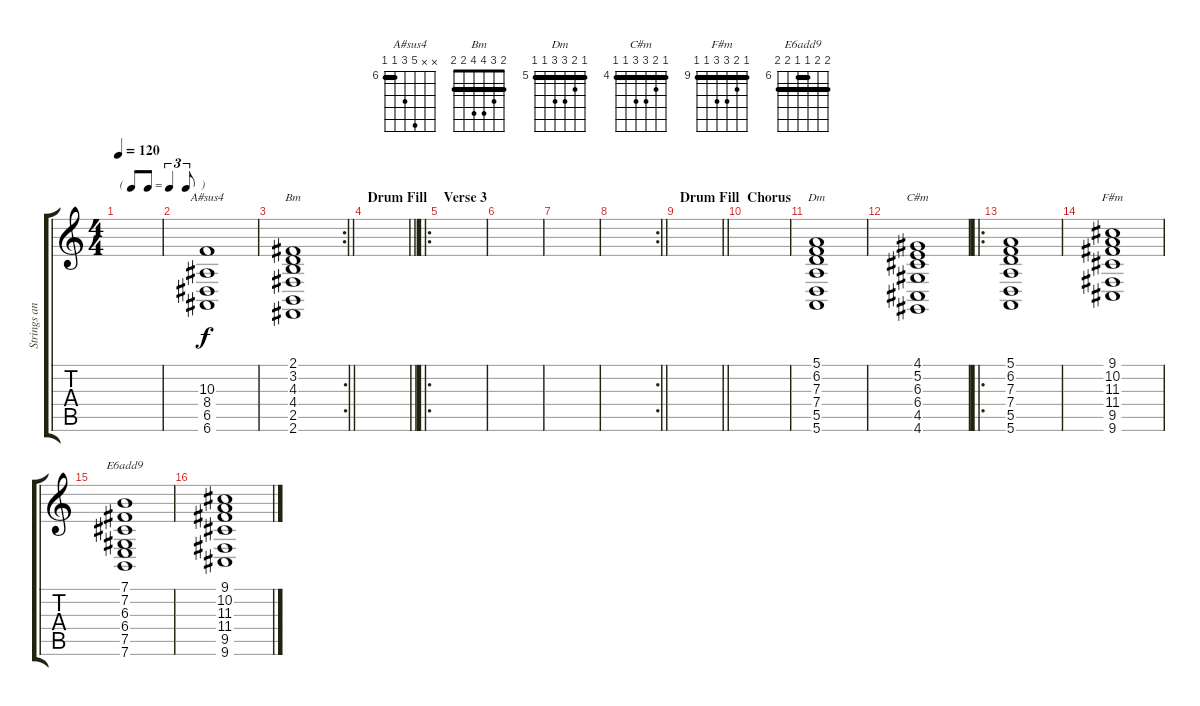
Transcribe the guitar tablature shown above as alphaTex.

\track ("Strings and Chior" "Strings an") {instrument tremolostrings}
\staff {score tabs}
\tuning (E4 B3 G3 D3 A2 E2) {hide}
\chord ("A#sus4" x x 10 8 6 6) {firstfret 6 barre 6}
\chord ("Bm" 2 3 4 4 2 2) {barre 2}
\chord ("Dm" 5 6 7 7 5 5) {firstfret 5 barre 5}
\chord ("C#m" 4 5 6 6 4 4) {firstfret 4 barre 4}
\chord ("F#m" 9 10 11 11 9 9) {firstfret 9 barre 9}
\chord ("E6add9" 7 7 6 6 7 7) {firstfret 6 barre (6 7)}
\ts (4 4)
\tf triplet8th
\tempo 120
\clef g2
\ks c
|
(10.3 8.4 6.5 6.6).1{ch "A#sus4"} |
\rc 2
\barLineRight lightlight
(2.1 3.2 4.3 4.4 2.5 2.6).1{ch "Bm"} |
\section ("" "Drum Fill")
\barLineRight lightlight
|
\ro
\section ("" "Verse 3")
|
|
|
\rc 2
\barLineRight lightlight
|
\section ("" "Drum Fill")
\barLineRight lightlight
|
\section ("" "Chorus")
|
(5.1 6.2 7.3 7.4 5.5 5.6).1{ch "Dm"} |
(4.1 5.2 6.3 6.4 4.5 4.6).1{ch "C#m"} |
\ro
(5.1 6.2 7.3 7.4 5.5 5.6).1 |
(9.1 10.2 11.3 11.4 9.5 9.6).1{ch "F#m"} |
(7.1 7.2 6.3 6.4 7.5 7.6).1{ch "E6add9"} |
(9.1 10.2 11.3 11.4 9.5 9.6).1
